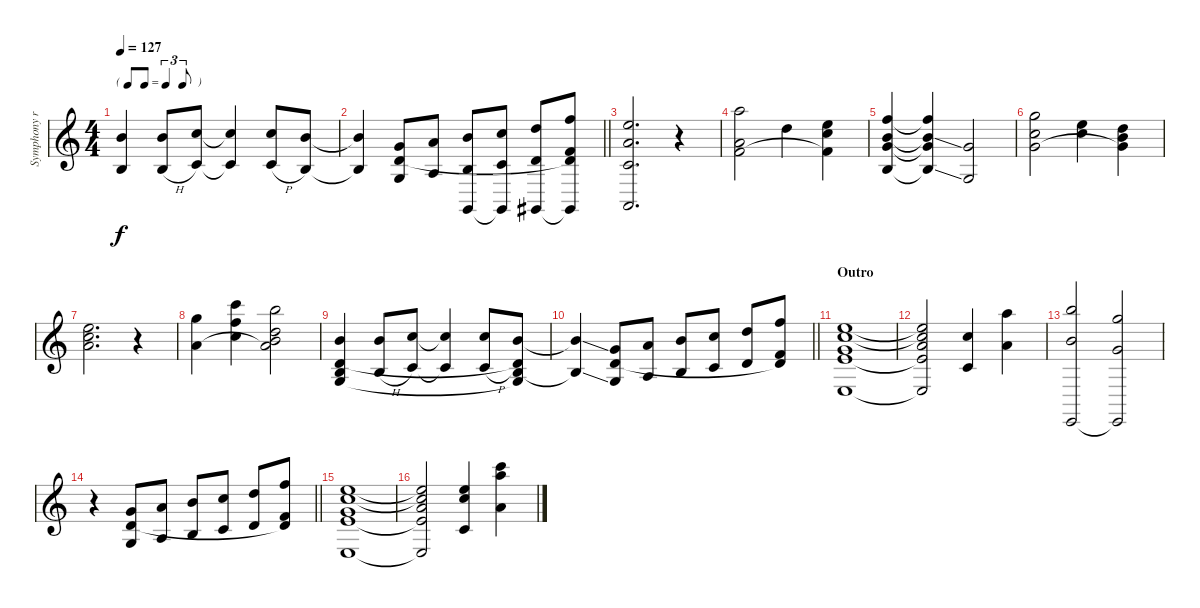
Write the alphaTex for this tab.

\track ("Symphony replica" "Symphony r") {instrument stringensemble1}
\staff {score}
\tuning (E4 B3 G3 D3 A2 E2) {hide}
\ts (4 4)
\tf triplet8th
\tempo 127
\clef g2
\ks c
(7.1 4.3).4{dy f} (7.1{h} 4.3{h}).8 (8.1 5.3).8 (8.1{t} 5.3{t}).4 (8.1{h} 5.3{h}).8 (7.1 4.3).8 |
\barLineRight lightlight
(7.1{t} 4.3{t}).4 (3.1 0.3 12.4).8 (5.1 2.3).8 (7.1 4.3 3.6).8 (8.1 5.3 3.6{t}).8 (10.1 7.3 4.6).8 (13.1 10.3 12.4{t} 4.6{t}).8 |
(12.1 10.2 10.4 0.5).2{d} r.4 |
(17.1 10.2 10.3).2 10.1.4 (12.1 13.2 10.3{t}).4 |
(13.1 12.2 12.3 9.4).4 (13.1{t} 12.2{ss t} 12.3{t} 9.4{ss t}).4 (8.2 5.4).2 |
(15.1 13.2 12.3).2 (12.1 13.2).4 (10.1 12.2 12.3{t}).4 |
(12.1 13.2 14.3).2{d} r.4 |
(15.1 19.4).4 (20.1 18.2 17.3).4 (19.1 15.2 16.3 19.4{t}).2 |
(7.1 3.2 4.3 5.4).4 (7.1{h} 4.3{h}).8 (8.1 5.3).8 (8.1{t} 5.3{t}).4 (8.1{h} 5.3{h}).8 (7.1 3.2{t} 4.3 5.4{t}).8 |
\barLineRight lightlight
(7.1{ss t} 4.3{ss t}).4 (3.1 0.3 12.4).8 (5.1 2.3).8 (7.1 4.3).8 (8.1 5.3).8 (10.1 7.3).8 (13.1 10.3 12.4{t}).8 |
\section ("" "Outro")
(12.1 13.2 12.3 14.4 7.5).1 |
(12.1{t} 13.2{t} 14.3 14.4{t} 7.5{t}).2 (13.2 15.5).4 (17.1 14.3).4 |
(19.1 16.3 0.6).2 (15.1 12.3 0.6{t}).2 |
\barLineRight lightlight
r.4 (3.1 0.3 12.4).8 (5.1 2.3).8 (7.1 4.3).8 (8.1 5.3).8 (10.1 7.3).8 (13.1 10.3 12.4{t}).8 |
(12.1 13.2 12.3 14.4 7.5).1 |
(12.1{t} 13.2{t} 14.3 14.4{t} 7.5{t}).2 (12.1 13.2 15.5).4 (20.1 22.2 19.4).4
